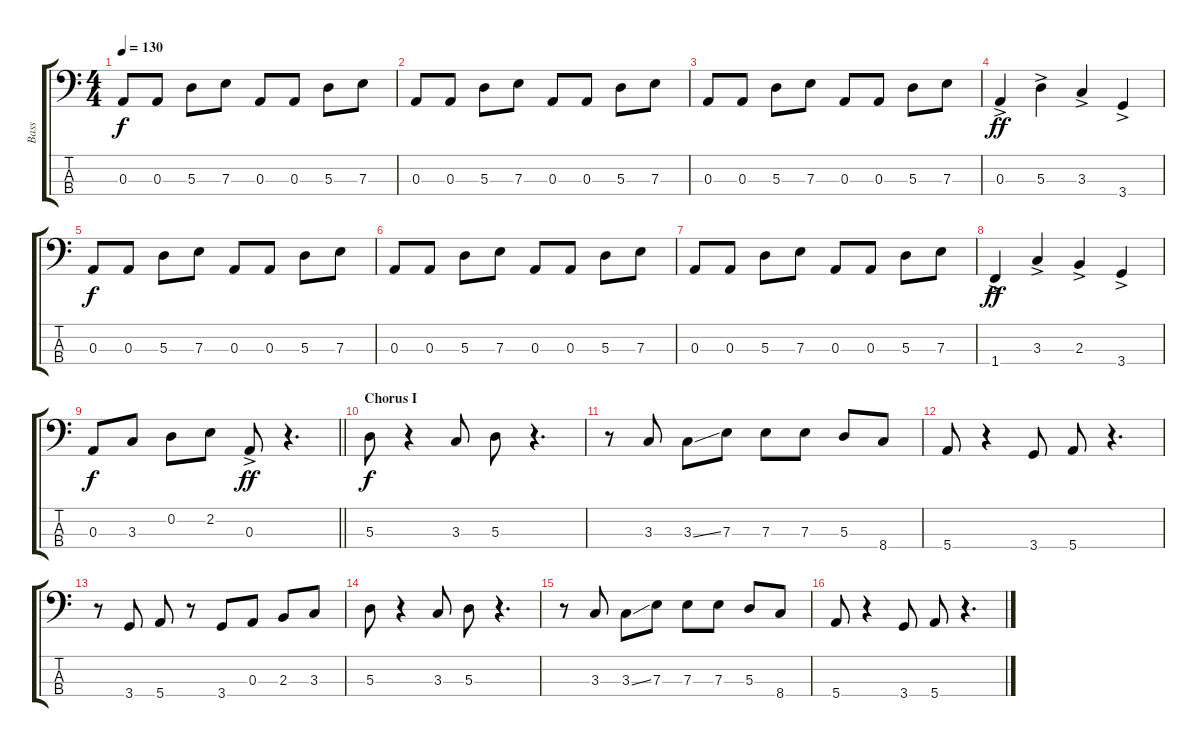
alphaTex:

\track ("Bass" "Bass") {instrument electricbassfinger}
\staff {score tabs}
\tuning (G2 D2 A1 E1) {hide}
\ts (4 4)
\tempo 130
\clef f4
\ks c
0.3.8{dy f} 0.3.8 5.3.8 7.3.8 0.3.8 0.3.8 5.3.8 7.3.8 |
0.3.8 0.3.8 5.3.8 7.3.8 0.3.8 0.3.8 5.3.8 7.3.8 |
0.3.8 0.3.8 5.3.8 7.3.8 0.3.8 0.3.8 5.3.8 7.3.8 |
0.3{ac}.4{dy ff} 5.3{ac}.4 3.3{ac}.4 3.4{ac}.4 |
0.3.8{dy f} 0.3.8 5.3.8 7.3.8 0.3.8 0.3.8 5.3.8 7.3.8 |
0.3.8 0.3.8 5.3.8 7.3.8 0.3.8 0.3.8 5.3.8 7.3.8 |
0.3.8 0.3.8 5.3.8 7.3.8 0.3.8 0.3.8 5.3.8 7.3.8 |
1.4{ac}.4{dy ff} 3.3{ac}.4 2.3{ac}.4 3.4{ac}.4 |
\barLineRight lightlight
0.3.8{dy f} 3.3.8 0.2.8 2.2.8 0.3{ac}.8{dy ff} r.4{d} |
\section ("" "Chorus I")
5.3.8{dy f} r.4 3.3.8 5.3.8 r.4{d} |
r.8 3.3.8 3.3{ss}.8 7.3.8 7.3.8 7.3.8 5.3.8 8.4.8 |
5.4.8 r.4 3.4.8 5.4.8 r.4{d} |
r.8 3.4.8 5.4.8 r.8 3.4.8 0.3.8 2.3.8 3.3.8 |
5.3.8 r.4 3.3.8 5.3.8 r.4{d} |
r.8 3.3.8 3.3{ss}.8 7.3.8 7.3.8 7.3.8 5.3.8 8.4.8 |
5.4.8 r.4 3.4.8 5.4.8 r.4{d}
